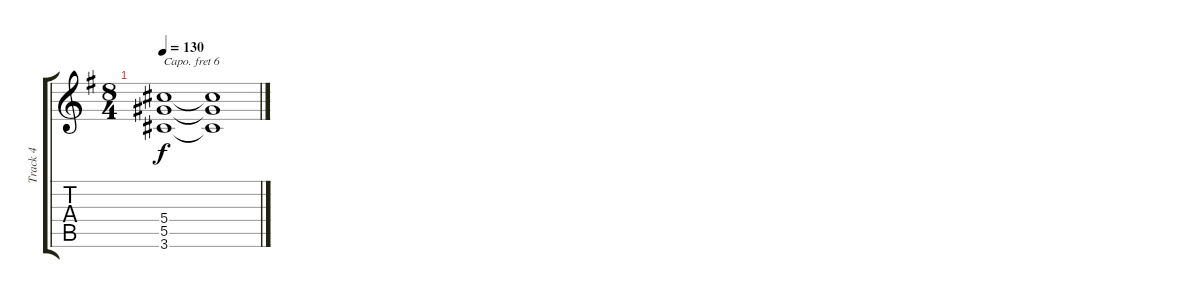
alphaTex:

\track ("Track 4" "Track 4") {instrument overdrivenguitar}
\staff {score tabs}
\capo 6
\tuning (E4 B3 G3 D3 A2 E2) {hide}
\ts (8 4)
\tempo 130
\clef g2
\ks g
(5.4 5.5 3.6).1{dy f} (5.4{t} 5.5{t} 3.6{t}).1
